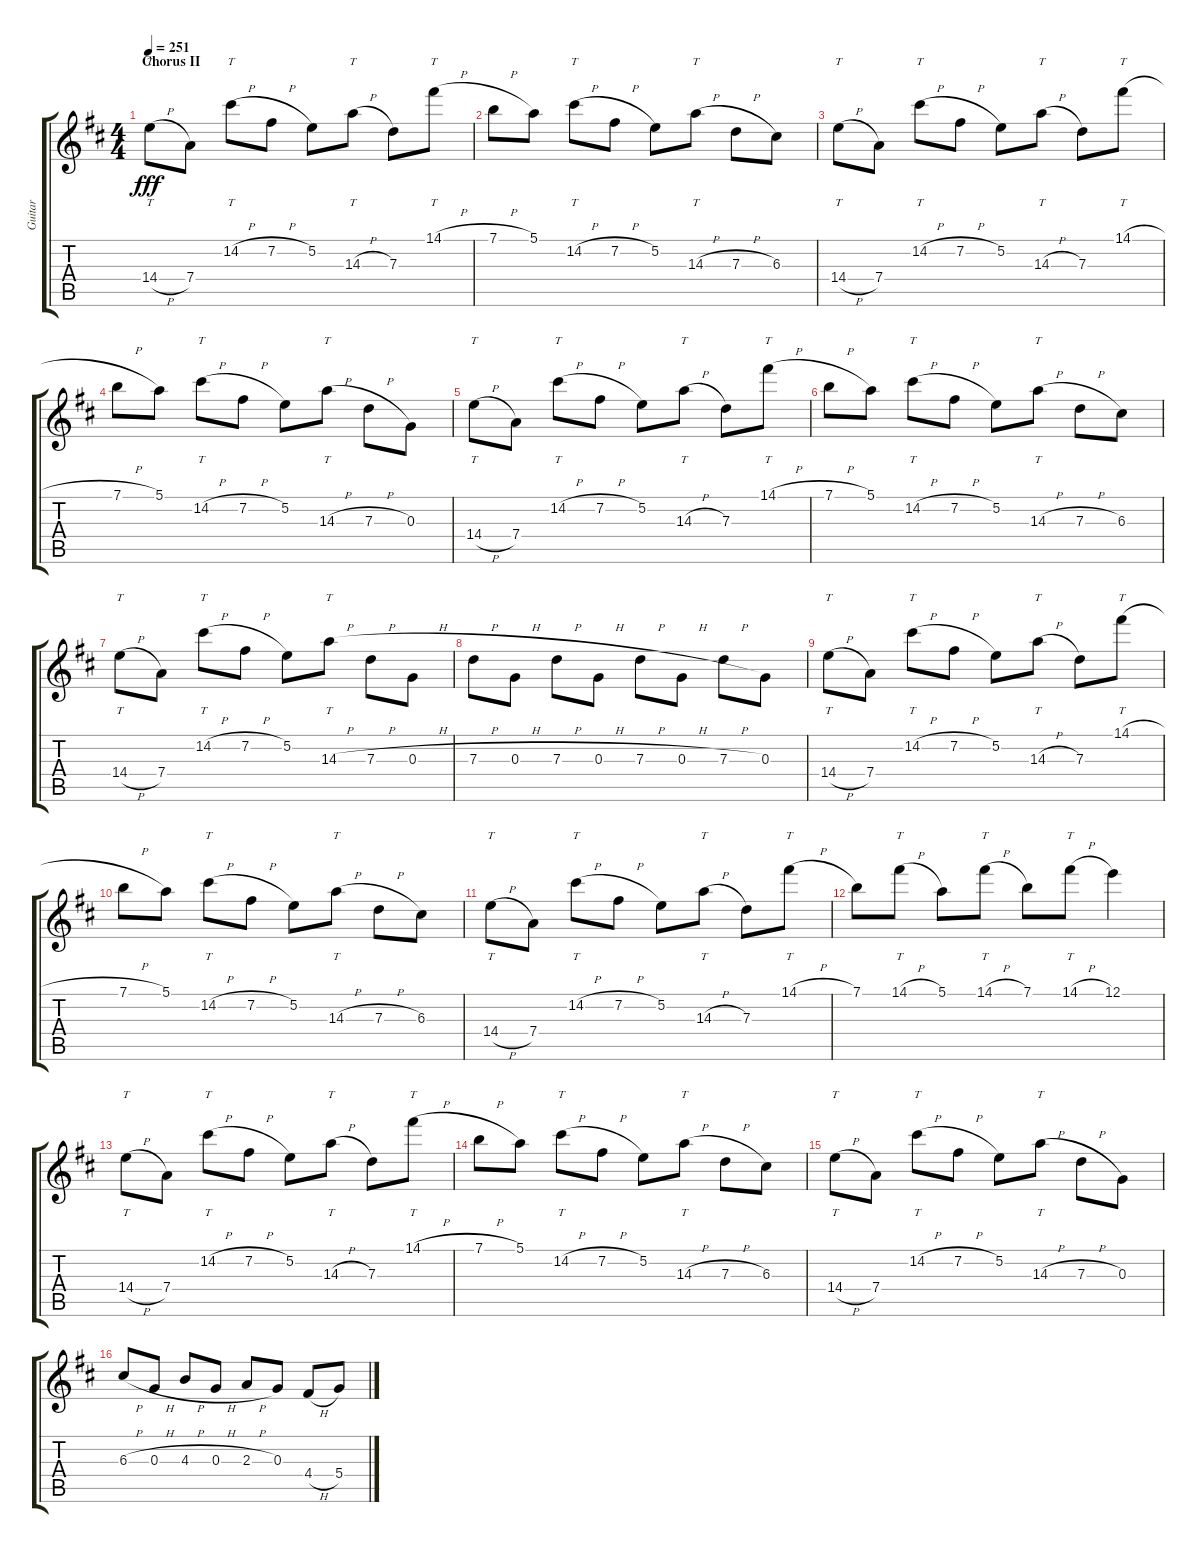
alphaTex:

\track ("Guitar" "Guitar") {instrument distortionguitar}
\staff {score tabs}
\tuning (E4 B3 G3 D3 A2 E2) {hide}
\ts (4 4)
\section ("" "Chorus II")
\tempo 251
\clef g2
\ks d
14.4{h}.8{tt dy fff} 7.4.8 14.2{h}.8{tt} 7.2{h}.8 5.2.8 14.3{h}.8{tt} 7.3.8 14.1{h}.8{tt} |
7.1{h}.8 5.1.8 14.2{h}.8{tt} 7.2{h}.8 5.2.8 14.3{h}.8{tt} 7.3{h}.8 6.3.8 |
14.4{h}.8{tt} 7.4.8 14.2{h}.8{tt} 7.2{h}.8 5.2.8 14.3{h}.8{tt} 7.3.8 14.1{h}.8{tt} |
7.1{h}.8 5.1.8 14.2{h}.8{tt} 7.2{h}.8 5.2.8 14.3{h}.8{tt} 7.3{h}.8 0.3.8 |
14.4{h}.8{tt} 7.4.8 14.2{h}.8{tt} 7.2{h}.8 5.2.8 14.3{h}.8{tt} 7.3.8 14.1{h}.8{tt} |
7.1{h}.8 5.1.8 14.2{h}.8{tt} 7.2{h}.8 5.2.8 14.3{h}.8{tt} 7.3{h}.8 6.3.8 |
14.4{h}.8{tt} 7.4.8 14.2{h}.8{tt} 7.2{h}.8 5.2.8 14.3{h}.8{tt} 7.3{h}.8 0.3{h}.8 |
7.3{h}.8 0.3{h}.8 7.3{h}.8 0.3{h}.8 7.3{h}.8 0.3{h}.8 7.3{h}.8 0.3.8 |
14.4{h}.8{tt} 7.4.8 14.2{h}.8{tt} 7.2{h}.8 5.2.8 14.3{h}.8{tt} 7.3.8 14.1{h}.8{tt} |
7.1{h}.8 5.1.8 14.2{h}.8{tt} 7.2{h}.8 5.2.8 14.3{h}.8{tt} 7.3{h}.8 6.3.8 |
14.4{h}.8{tt} 7.4.8 14.2{h}.8{tt} 7.2{h}.8 5.2.8 14.3{h}.8{tt} 7.3.8 14.1{h}.8{tt} |
7.1.8 14.1{h}.8{tt} 5.1.8 14.1{h}.8{tt} 7.1.8 14.1{h}.8{tt} 12.1.4 |
14.4{h}.8{tt} 7.4.8 14.2{h}.8{tt} 7.2{h}.8 5.2.8 14.3{h}.8{tt} 7.3.8 14.1{h}.8{tt} |
7.1{h}.8 5.1.8 14.2{h}.8{tt} 7.2{h}.8 5.2.8 14.3{h}.8{tt} 7.3{h}.8 6.3.8 |
14.4{h}.8{tt} 7.4.8 14.2{h}.8{tt} 7.2{h}.8 5.2.8 14.3{h}.8{tt} 7.3{h}.8 0.3.8 |
6.3{h}.8 0.3{h}.8 4.3{h}.8 0.3{h}.8 2.3{h}.8 0.3.8 4.4{h}.8 5.4.8
